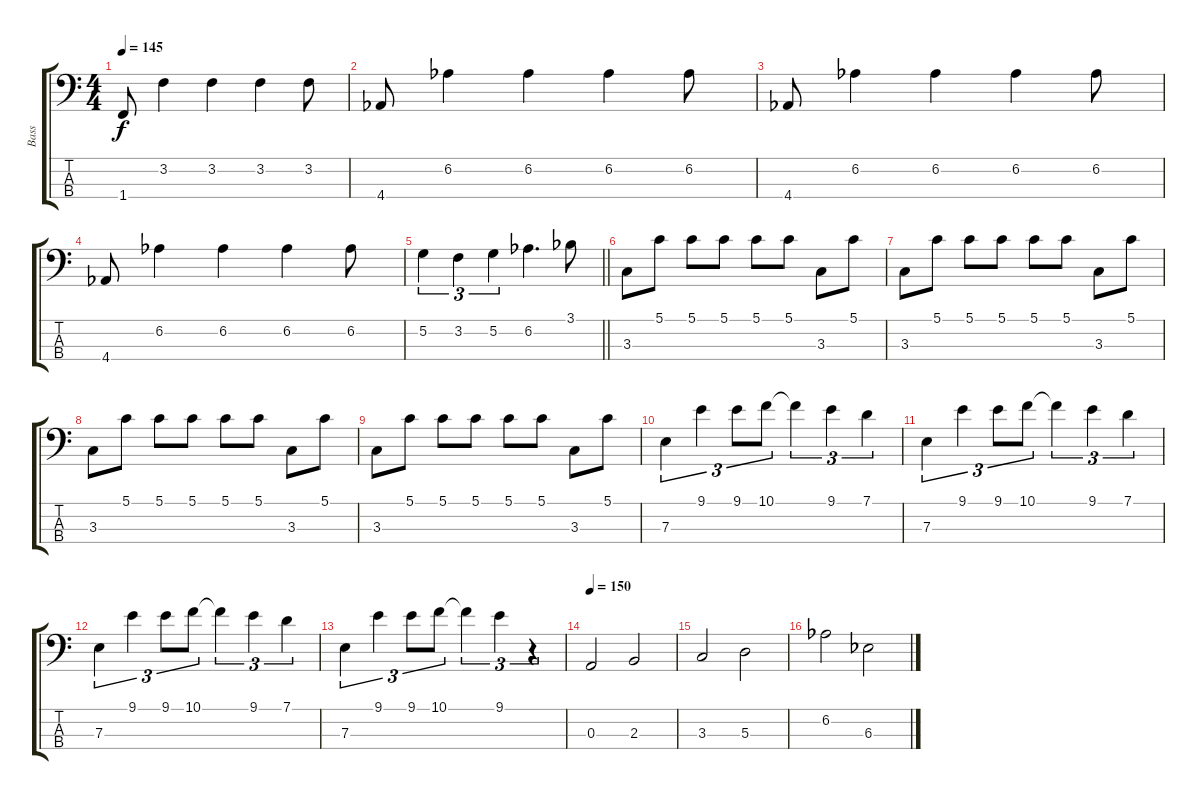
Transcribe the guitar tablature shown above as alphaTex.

\track ("Bass" "Bass") {instrument electricbasspick}
\staff {score tabs}
\tuning (G2 D2 A1 E1) {hide}
\ts (4 4)
\tempo 145
\clef f4
\ks c
1.4.8{dy f} 3.2.4 3.2.4 3.2.4 3.2.8 |
4.4{acc b}.8 6.2{acc b}.4 6.2{acc b}.4 6.2{acc b}.4 6.2{acc b}.8 |
4.4{acc b}.8 6.2{acc b}.4 6.2{acc b}.4 6.2{acc b}.4 6.2{acc b}.8 |
4.4{acc b}.8 6.2{acc b}.4 6.2{acc b}.4 6.2{acc b}.4 6.2{acc b}.8 |
\barLineRight lightlight
5.2.4{tu (3 2)} 3.2.4{tu (3 2)} 5.2.4{tu (3 2)} 6.2{acc b}.4{d} 3.1{acc b}.8 |
3.3.8 5.1.8 5.1.8 5.1.8 5.1.8 5.1.8 3.3.8 5.1.8 |
3.3.8 5.1.8 5.1.8 5.1.8 5.1.8 5.1.8 3.3.8 5.1.8 |
3.3.8 5.1.8 5.1.8 5.1.8 5.1.8 5.1.8 3.3.8 5.1.8 |
3.3.8 5.1.8 5.1.8 5.1.8 5.1.8 5.1.8 3.3.8 5.1.8 |
7.3.4{tu (3 2)} 9.1.4{tu (3 2)} 9.1.8{tu (3 2)} 10.1.8{tu (3 2)} 10.1{t}.4{tu (3 2)} 9.1.4{tu (3 2)} 7.1.4{tu (3 2)} |
7.3.4{tu (3 2)} 9.1.4{tu (3 2)} 9.1.8{tu (3 2)} 10.1.8{tu (3 2)} 10.1{t}.4{tu (3 2)} 9.1.4{tu (3 2)} 7.1.4{tu (3 2)} |
7.3.4{tu (3 2)} 9.1.4{tu (3 2)} 9.1.8{tu (3 2)} 10.1.8{tu (3 2)} 10.1{t}.4{tu (3 2)} 9.1.4{tu (3 2)} 7.1.4{tu (3 2)} |
7.3.4{tu (3 2)} 9.1.4{tu (3 2)} 9.1.8{tu (3 2)} 10.1.8{tu (3 2)} 10.1{t}.4{tu (3 2)} 9.1.4{tu (3 2)} r.4{tu (3 2)} |
\tempo 150
0.3.2 2.3.2 |
3.3.2 5.3.2 |
6.2{acc b}.2 6.3{acc b}.2
